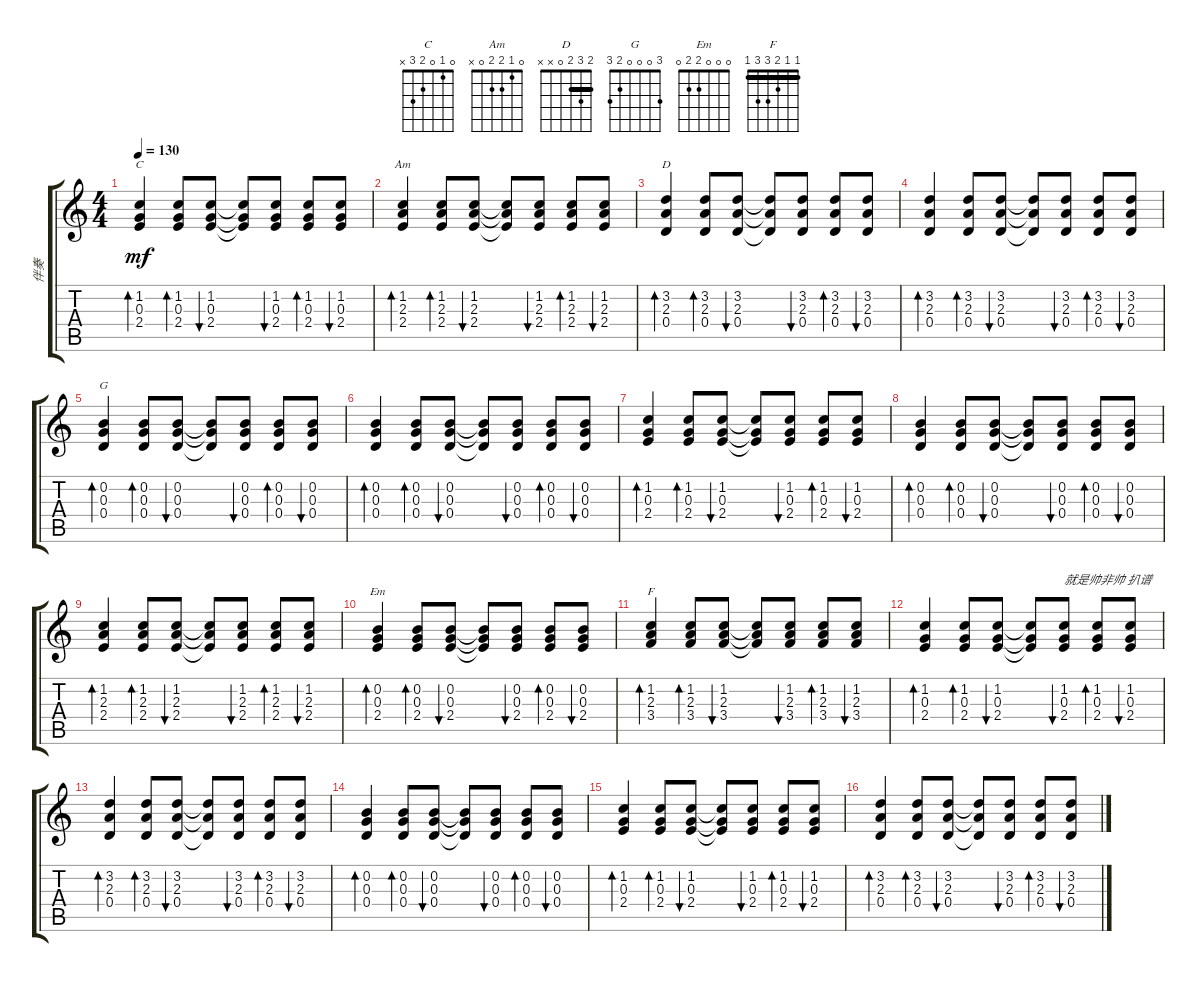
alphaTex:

\track ("伴奏" "伴奏") {instrument acousticguitarsteel}
\staff {score tabs}
\tuning (E4 B3 G3 D3 A2 E2) {hide}
\chord ("C" 0 1 0 2 3 x)
\chord ("Am" 0 1 2 2 0 x)
\chord ("D" 2 3 2 0 x x) {barre 2}
\chord ("G" 3 0 0 0 2 3)
\chord ("Em" 0 0 0 2 2 0)
\chord ("F" 1 1 2 3 3 1) {barre 1}
\ts (4 4)
\tempo 130
\clef g2
\ks c
(1.2 0.3 2.4).4{bd 60 ch "C" dy mf} (1.2 0.3 2.4).8{bd 60} (1.2 0.3 2.4).8{bu 60} (1.2{t} 0.3{t} 2.4{t}).8 (1.2 0.3 2.4).8{bu 60} (1.2 0.3 2.4).8{bd 60} (1.2 0.3 2.4).8{bu 60} |
(1.2 2.3 2.4).4{bd 60 ch "Am"} (1.2 2.3 2.4).8{bd 60} (1.2 2.3 2.4).8{bu 60} (1.2{t} 2.3{t} 2.4{t}).8 (1.2 2.3 2.4).8{bu 60} (1.2 2.3 2.4).8{bd 60} (1.2 2.3 2.4).8{bu 60} |
(3.2 2.3 0.4).4{bd 60 ch "D"} (3.2 2.3 0.4).8{bd 60} (3.2 2.3 0.4).8{bu 60} (3.2{t} 2.3{t} 0.4{t}).8 (3.2 2.3 0.4).8{bu 60} (3.2 2.3 0.4).8{bd 60} (3.2 2.3 0.4).8{bu 60} |
(3.2 2.3 0.4).4{bd 60} (3.2 2.3 0.4).8{bd 60} (3.2 2.3 0.4).8{bu 60} (3.2{t} 2.3{t} 0.4{t}).8 (3.2 2.3 0.4).8{bu 60} (3.2 2.3 0.4).8{bd 60} (3.2 2.3 0.4).8{bu 60} |
(0.2 0.3 0.4).4{bd 60 ch "G"} (0.2 0.3 0.4).8{bd 60} (0.2 0.3 0.4).8{bu 60} (0.2{t} 0.3{t} 0.4{t}).8 (0.2 0.3 0.4).8{bu 60} (0.2 0.3 0.4).8{bd 60} (0.2 0.3 0.4).8{bu 60} |
(0.2 0.3 0.4).4{bd 60} (0.2 0.3 0.4).8{bd 60} (0.2 0.3 0.4).8{bu 60} (0.2{t} 0.3{t} 0.4{t}).8 (0.2 0.3 0.4).8{bu 60} (0.2 0.3 0.4).8{bd 60} (0.2 0.3 0.4).8{bu 60} |
(1.2 0.3 2.4).4{bd 60} (1.2 0.3 2.4).8{bd 60} (1.2 0.3 2.4).8{bu 60} (1.2{t} 0.3{t} 2.4{t}).8 (1.2 0.3 2.4).8{bu 60} (1.2 0.3 2.4).8{bd 60} (1.2 0.3 2.4).8{bu 60} |
(0.2 0.3 0.4).4{bd 60} (0.2 0.3 0.4).8{bd 60} (0.2 0.3 0.4).8{bu 60} (0.2{t} 0.3{t} 0.4{t}).8 (0.2 0.3 0.4).8{bu 60} (0.2 0.3 0.4).8{bd 60} (0.2 0.3 0.4).8{bu 60} |
(1.2 2.3 2.4).4{bd 60} (1.2 2.3 2.4).8{bd 60} (1.2 2.3 2.4).8{bu 60} (1.2{t} 2.3{t} 2.4{t}).8 (1.2 2.3 2.4).8{bu 60} (1.2 2.3 2.4).8{bd 60} (1.2 2.3 2.4).8{bu 60} |
(0.2 0.3 2.4).4{bd 60 ch "Em"} (0.2 0.3 2.4).8{bd 60} (0.2 0.3 2.4).8{bu 60} (0.2{t} 0.3{t} 2.4{t}).8 (0.2 0.3 2.4).8{bu 60} (0.2 0.3 2.4).8{bd 60} (0.2 0.3 2.4).8{bu 60} |
(1.2 2.3 3.4).4{bd 60 ch "F"} (1.2 2.3 3.4).8{bd 60} (1.2 2.3 3.4).8{bu 60} (1.2{t} 2.3{t} 3.4{t}).8 (1.2 2.3 3.4).8{bu 60} (1.2 2.3 3.4).8{bd 60} (1.2 2.3 3.4).8{bu 60} |
(1.2 0.3 2.4).4{bd 60} (1.2 0.3 2.4).8{bd 60} (1.2 0.3 2.4).8{bu 60} (1.2{t} 0.3{t} 2.4{t}).8 (1.2 0.3 2.4).8{bu 60 txt "就是帅非帅 扒谱"} (1.2 0.3 2.4).8{bd 60} (1.2 0.3 2.4).8{bu 60} |
(3.2 2.3 0.4).4{bd 60} (3.2 2.3 0.4).8{bd 60} (3.2 2.3 0.4).8{bu 60} (3.2{t} 2.3{t} 0.4{t}).8 (3.2 2.3 0.4).8{bu 60} (3.2 2.3 0.4).8{bd 60} (3.2 2.3 0.4).8{bu 60} |
(0.2 0.3 0.4).4{bd 60} (0.2 0.3 0.4).8{bd 60} (0.2 0.3 0.4).8{bu 60} (0.2{t} 0.3{t} 0.4{t}).8 (0.2 0.3 0.4).8{bu 60} (0.2 0.3 0.4).8{bd 60} (0.2 0.3 0.4).8{bu 60} |
(1.2 0.3 2.4).4{bd 60} (1.2 0.3 2.4).8{bd 60} (1.2 0.3 2.4).8{bu 60} (1.2{t} 0.3{t} 2.4{t}).8 (1.2 0.3 2.4).8{bu 60} (1.2 0.3 2.4).8{bd 60} (1.2 0.3 2.4).8{bu 60} |
(3.2 2.3 0.4).4{bd 60} (3.2 2.3 0.4).8{bd 60} (3.2 2.3 0.4).8{bu 60} (3.2{t} 2.3{t} 0.4{t}).8 (3.2 2.3 0.4).8{bu 60} (3.2 2.3 0.4).8{bd 60} (3.2 2.3 0.4).8{bu 60}
